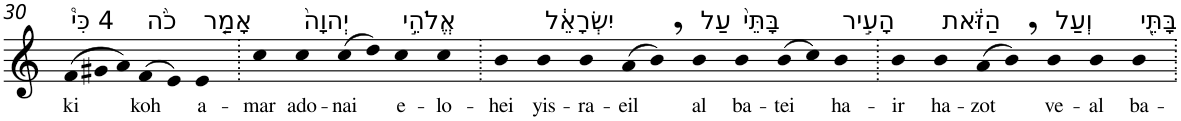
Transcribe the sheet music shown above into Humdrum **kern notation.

**kern	**text
*part1	*part1
*staff1	*staff1
*I"Piano	*
*I'Pno	*
!!LO:PB:g=z
*clefG2	*
*k[]	*
*Xtuplet	*
=30	=30
!LO:TX:a:t=4 כִּי֩	!
!	!LO:LY:b
(>12f	ki
12g#X	.
12a)	.
!LO:TX:a:t=כֹ֨ה	!
!	!LO:LY:b
(>8f	koh
8e)	.
!LO:TX:a:t=אָמַ֤ר	!
!	!LO:LY:b
4e	a-
=31.	=31.
!	!LO:LY:b
4cc	-mar
!LO:TX:a:t=יְהוָה֙	!
!	!LO:LY:b
4cc	ado-
!	!LO:LY:b
(>8cc	-nai
8dd)	.
!LO:TX:a:t=אֱלֹהֵ֣י	!
!	!LO:LY:b
4cc	e-
!	!LO:LY:b
4cc	-lo-
=32.	=32.
!	!LO:LY:b
4b	-hei
!LO:TX:a:t=יִשְׂרָאֵ֔ל	!
!	!LO:LY:b
4b	yis-
!	!LO:LY:b
4b	-ra-
!	!LO:LY:b
(>8a	-eil
8b,)	.
!LO:TX:a:t=עַל	!
!	!LO:LY:b
4b	al
!LO:TX:a:t=בָּתֵּי֙	!
!	!LO:LY:b
4b	ba-
!	!LO:LY:b
(>8b	-tei
8cc)	.
!LO:TX:a:t=הָעִ֣יר	!
!	!LO:LY:b
4b	ha-
=33.	=33.
!	!LO:LY:b
4b	-ir
!LO:TX:a:t=הַזֹּ֔את	!
!	!LO:LY:b
4b	ha-
!	!LO:LY:b
(>8a	-zot
8b,)	.
!LO:TX:a:t=וְעַל	!
!	!LO:LY:b
4b	ve-
!	!LO:LY:b
4b	-al
!LO:TX:a:t=בָּתֵּ֖י	!
!	!LO:LY:b
4b	ba-
=.	=.
*-	*-
